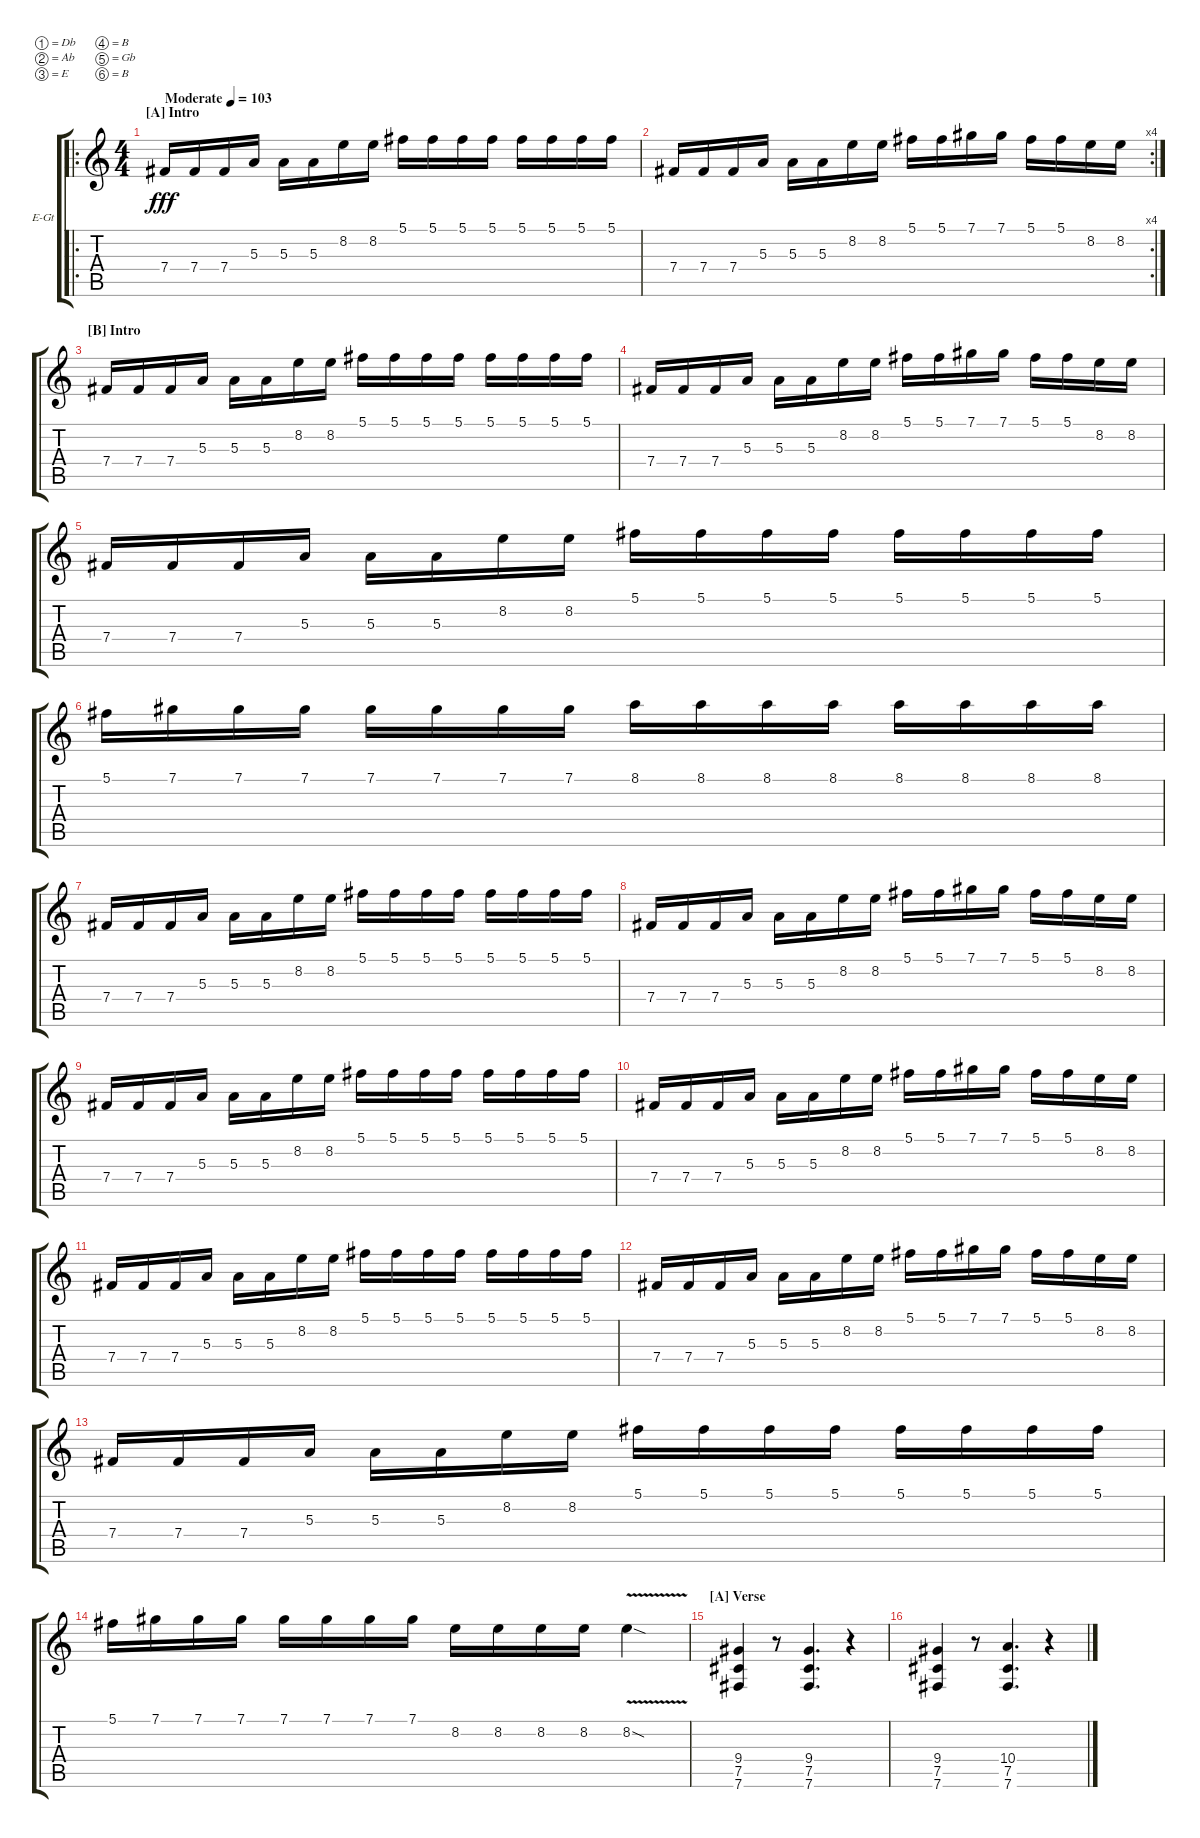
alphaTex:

\bracketExtendMode groupsimilarinstruments
\firstSystemTrackNameOrientation horizontal
\otherSystemsTrackNameOrientation horizontal
\track ("Ру - dist" "E-Gt") {instrument distortionguitar}
\staff {score tabs}
\tuning (Db4 Ab3 E3 B2 Gb2 B1)
\ro
\ts (4 4)
\beaming (8 2 2 2 2)
\section ("A" "Intro")
\tempo (103 "Moderate")
\clef g2
\ks c
7.4.16{dy fff instrument distortionguitar} 7.4.16 7.4.16 5.3.16 5.3.16 5.3.16 8.2.16 8.2.16 5.1.16 5.1.16 5.1.16 5.1.16 5.1.16 5.1.16 5.1.16 5.1.16 |
\rc 4
7.4.16 7.4.16 7.4.16 5.3.16 5.3.16 5.3.16 8.2.16 8.2.16 5.1.16 5.1.16 7.1.16 7.1.16 5.1.16 5.1.16 8.2.16 8.2.16 |
\section ("B" "Intro")
7.4.16 7.4.16 7.4.16 5.3.16 5.3.16 5.3.16 8.2.16 8.2.16 5.1.16 5.1.16 5.1.16 5.1.16 5.1.16 5.1.16 5.1.16 5.1.16 |
7.4.16 7.4.16 7.4.16 5.3.16 5.3.16 5.3.16 8.2.16 8.2.16 5.1.16 5.1.16 7.1.16 7.1.16 5.1.16 5.1.16 8.2.16 8.2.16 |
7.4.16 7.4.16 7.4.16 5.3.16 5.3.16 5.3.16 8.2.16 8.2.16 5.1.16 5.1.16 5.1.16 5.1.16 5.1.16 5.1.16 5.1.16 5.1.16 |
5.1.16 7.1.16 7.1.16 7.1.16 7.1.16 7.1.16 7.1.16 7.1.16 8.1.16 8.1.16 8.1.16 8.1.16 8.1.16 8.1.16 8.1.16 8.1.16 |
7.4.16 7.4.16 7.4.16 5.3.16 5.3.16 5.3.16 8.2.16 8.2.16 5.1.16 5.1.16 5.1.16 5.1.16 5.1.16 5.1.16 5.1.16 5.1.16 |
7.4.16 7.4.16 7.4.16 5.3.16 5.3.16 5.3.16 8.2.16 8.2.16 5.1.16 5.1.16 7.1.16 7.1.16 5.1.16 5.1.16 8.2.16 8.2.16 |
7.4.16 7.4.16 7.4.16 5.3.16 5.3.16 5.3.16 8.2.16 8.2.16 5.1.16 5.1.16 5.1.16 5.1.16 5.1.16 5.1.16 5.1.16 5.1.16 |
7.4.16 7.4.16 7.4.16 5.3.16 5.3.16 5.3.16 8.2.16 8.2.16 5.1.16 5.1.16 7.1.16 7.1.16 5.1.16 5.1.16 8.2.16 8.2.16 |
7.4.16 7.4.16 7.4.16 5.3.16 5.3.16 5.3.16 8.2.16 8.2.16 5.1.16 5.1.16 5.1.16 5.1.16 5.1.16 5.1.16 5.1.16 5.1.16 |
7.4.16 7.4.16 7.4.16 5.3.16 5.3.16 5.3.16 8.2.16 8.2.16 5.1.16 5.1.16 7.1.16 7.1.16 5.1.16 5.1.16 8.2.16 8.2.16 |
7.4.16 7.4.16 7.4.16 5.3.16 5.3.16 5.3.16 8.2.16 8.2.16 5.1.16 5.1.16 5.1.16 5.1.16 5.1.16 5.1.16 5.1.16 5.1.16 |
5.1.16 7.1.16 7.1.16 7.1.16 7.1.16 7.1.16 7.1.16 7.1.16 8.2.16 8.2.16 8.2.16 8.2.16 8.2{v sod}.4 |
\section ("A" "Verse")
(7.5 9.4 7.6).4 r.8 (7.6 7.5 9.4).4{d} r.4 |
(7.5 9.4 7.6).4 r.8 (7.6 7.5 10.4).4{d} r.4
